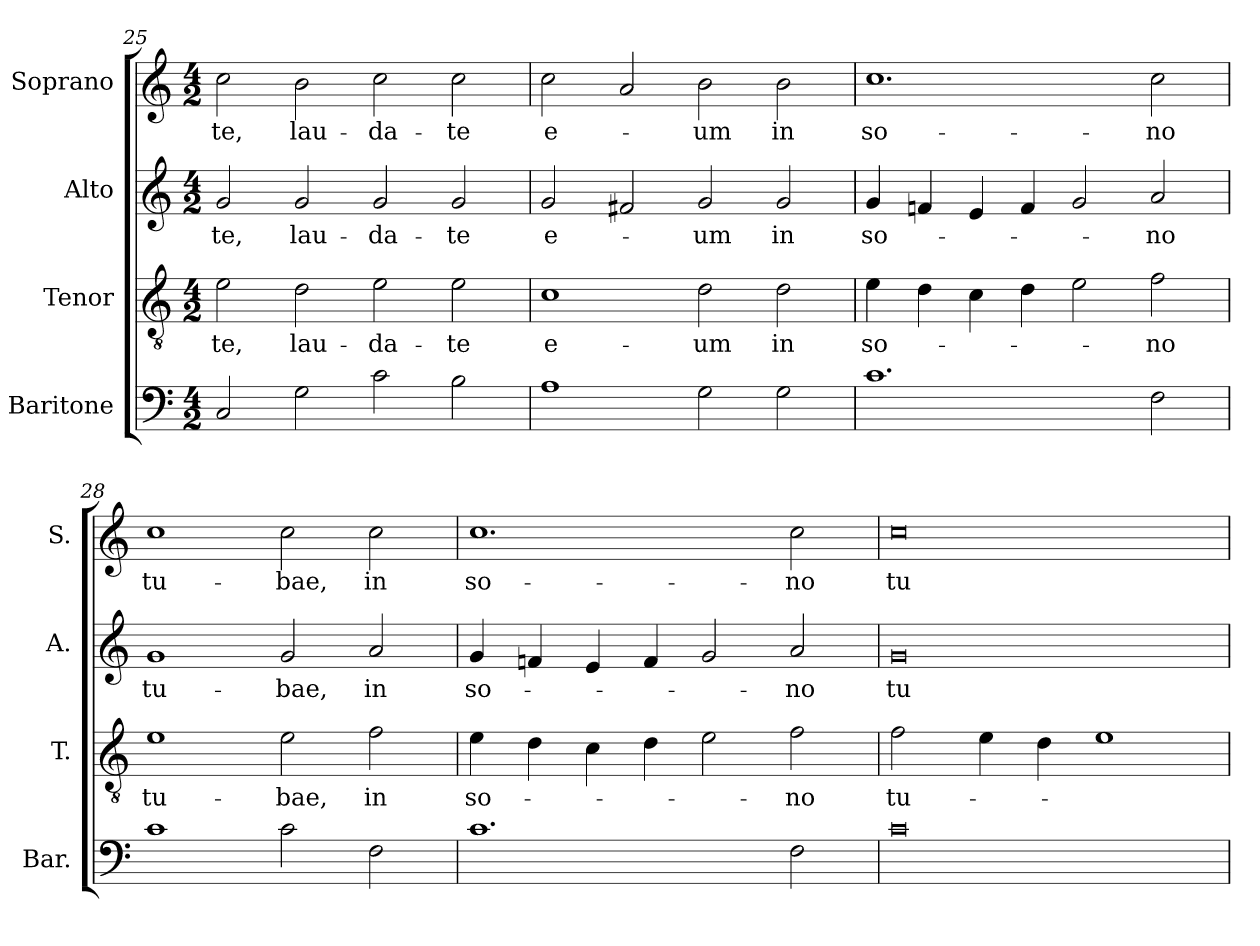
**kern	**kern	**text	**kern	**text	**kern	**text
*part4	*part3	*part3	*part2	*part2	*part1	*part1
*staff4	*staff3	*staff3	*staff2	*staff2	*staff1	*staff1
*I"Baritone	*I"Tenor	*	*I"Alto	*	*I"Soprano	*
*I'Bar.	*I'T.	*	*I'A.	*	*I'S.	*
*clefF4	*clefGv2	*	*clefG2	*	*clefG2	*
*	*ITrd7c12	*	*	*	*	*
*k[]	*k[]	*	*k[]	*	*k[]	*
*C:	*C:	*	*C:	*	*C:	*
*M4/2	*M4/2	*	*M4/2	*	*M4/2	*
=25	=25	=25	=25	=25	=25	=25
!	!	!LO:LY:b:color=#000000	!	!	!	!
!	!	!	!	!LO:LY:b:color=#000000	!	!
!	!	!	!	!	!	!LO:LY:b:color=#000000
2Ci/	2Ei\	-te,	2gi/	-te,	2cci\	-te,
!	!	!LO:LY:b:color=#000000	!	!	!	!
!	!	!	!	!LO:LY:b:color=#000000	!	!
!	!	!	!	!	!	!LO:LY:b:color=#000000
2Gi\	2Di\	lau-	2gi/	lau-	2bi\	lau-
!	!	!LO:LY:b:color=#000000	!	!	!	!
!	!	!	!	!LO:LY:b:color=#000000	!	!
!	!	!	!	!	!	!LO:LY:b:color=#000000
2ci\	2Ei\	-da-	2gi/	-da-	2cci\	-da-
!	!	!LO:LY:b:color=#000000	!	!	!	!
!	!	!	!	!LO:LY:b:color=#000000	!	!
!	!	!	!	!	!	!LO:LY:b:color=#000000
2Bi\	2Ei\	-te	2gi/	-te	2cci\	-te
!!LO:LB:g=z
=26	=26	=26	=26	=26	=26	=26
!	!	!LO:LY:b:color=#000000	!	!	!	!
!	!	!	!	!LO:LY:b:color=#000000	!	!
!	!	!	!	!	!	!LO:LY:b:color=#000000
1Ai	1Ci	e-	2gi/	e-	2cci\	e-
.	.	.	2f#Xi/	.	2ai/	.
!	!	!LO:LY:b:color=#000000	!	!	!	!
!	!	!	!	!LO:LY:b:color=#000000	!	!
!	!	!	!	!	!	!LO:LY:b:color=#000000
2Gi\	2Di\	-um	2gi/	-um	2bi\	-um
!	!	!LO:LY:b:color=#000000	!	!	!	!
!	!	!	!	!LO:LY:b:color=#000000	!	!
!	!	!	!	!	!	!LO:LY:b:color=#000000
2Gi\	2Di\	in	2gi/	in	2bi\	in
=27	=27	=27	=27	=27	=27	=27
!	!	!LO:LY:b:color=#000000	!	!	!	!
!	!	!	!	!LO:LY:b:color=#000000	!	!
!	!	!	!	!	!	!LO:LY:b:color=#000000
1.ci	4Ei\	so-	4gi/	so-	1.cci	so-
.	4Di\	.	4fni/	.	.	.
.	4Ci\	.	4ei/	.	.	.
.	4Di\	.	4fi/	.	.	.
.	2Ei\	.	2gi/	.	.	.
!	!	!LO:LY:b:color=#000000	!	!	!	!
!	!	!	!	!LO:LY:b:color=#000000	!	!
!	!	!	!	!	!	!LO:LY:b:color=#000000
2Fi\	2Fi\	-no	2ai/	-no	2cci\	-no
=28	=28	=28	=28	=28	=28	=28
!	!	!LO:LY:b:color=#000000	!	!	!	!
!	!	!	!	!LO:LY:b:color=#000000	!	!
!	!	!	!	!	!	!LO:LY:b:color=#000000
1ci	1Ei	tu-	1gi	tu-	1cci	tu-
!	!	!LO:LY:b:color=#000000	!	!	!	!
!	!	!	!	!LO:LY:b:color=#000000	!	!
!	!	!	!	!	!	!LO:LY:b:color=#000000
2ci\	2Ei\	-bae,	2gi/	-bae,	2cci\	-bae,
!	!	!LO:LY:b:color=#000000	!	!	!	!
!	!	!	!	!LO:LY:b:color=#000000	!	!
!	!	!	!	!	!	!LO:LY:b:color=#000000
2Fi\	2Fi\	in	2ai/	in	2cci\	in
=29	=29	=29	=29	=29	=29	=29
!	!	!LO:LY:b:color=#000000	!	!	!	!
!	!	!	!	!LO:LY:b:color=#000000	!	!
!	!	!	!	!	!	!LO:LY:b:color=#000000
1.ci	4Ei\	so-	4gi/	so-	1.cci	so-
.	4Di\	.	4fni/	.	.	.
.	4Ci\	.	4ei/	.	.	.
.	4Di\	.	4fi/	.	.	.
.	2Ei\	.	2gi/	.	.	.
!	!	!LO:LY:b:color=#000000	!	!	!	!
!	!	!	!	!LO:LY:b:color=#000000	!	!
!	!	!	!	!	!	!LO:LY:b:color=#000000
2Fi\	2Fi\	-no	2ai/	-no	2cci\	-no
=30	=30	=30	=30	=30	=30	=30
!	!	!LO:LY:b:color=#000000	!	!	!	!
!	!	!	!	!LO:LY:b:color=#000000	!	!
!	!	!	!	!	!	!LO:LY:b:color=#000000
0ci	2Fi\	tu-	0gi	tu-	0cci	tu-
.	4Ei\	.	.	.	.	.
.	4Di\	.	.	.	.	.
.	1Ei	.	.	.	.	.
=	=	=	=	=	=	=
*-	*-	*-	*-	*-	*-	*-
